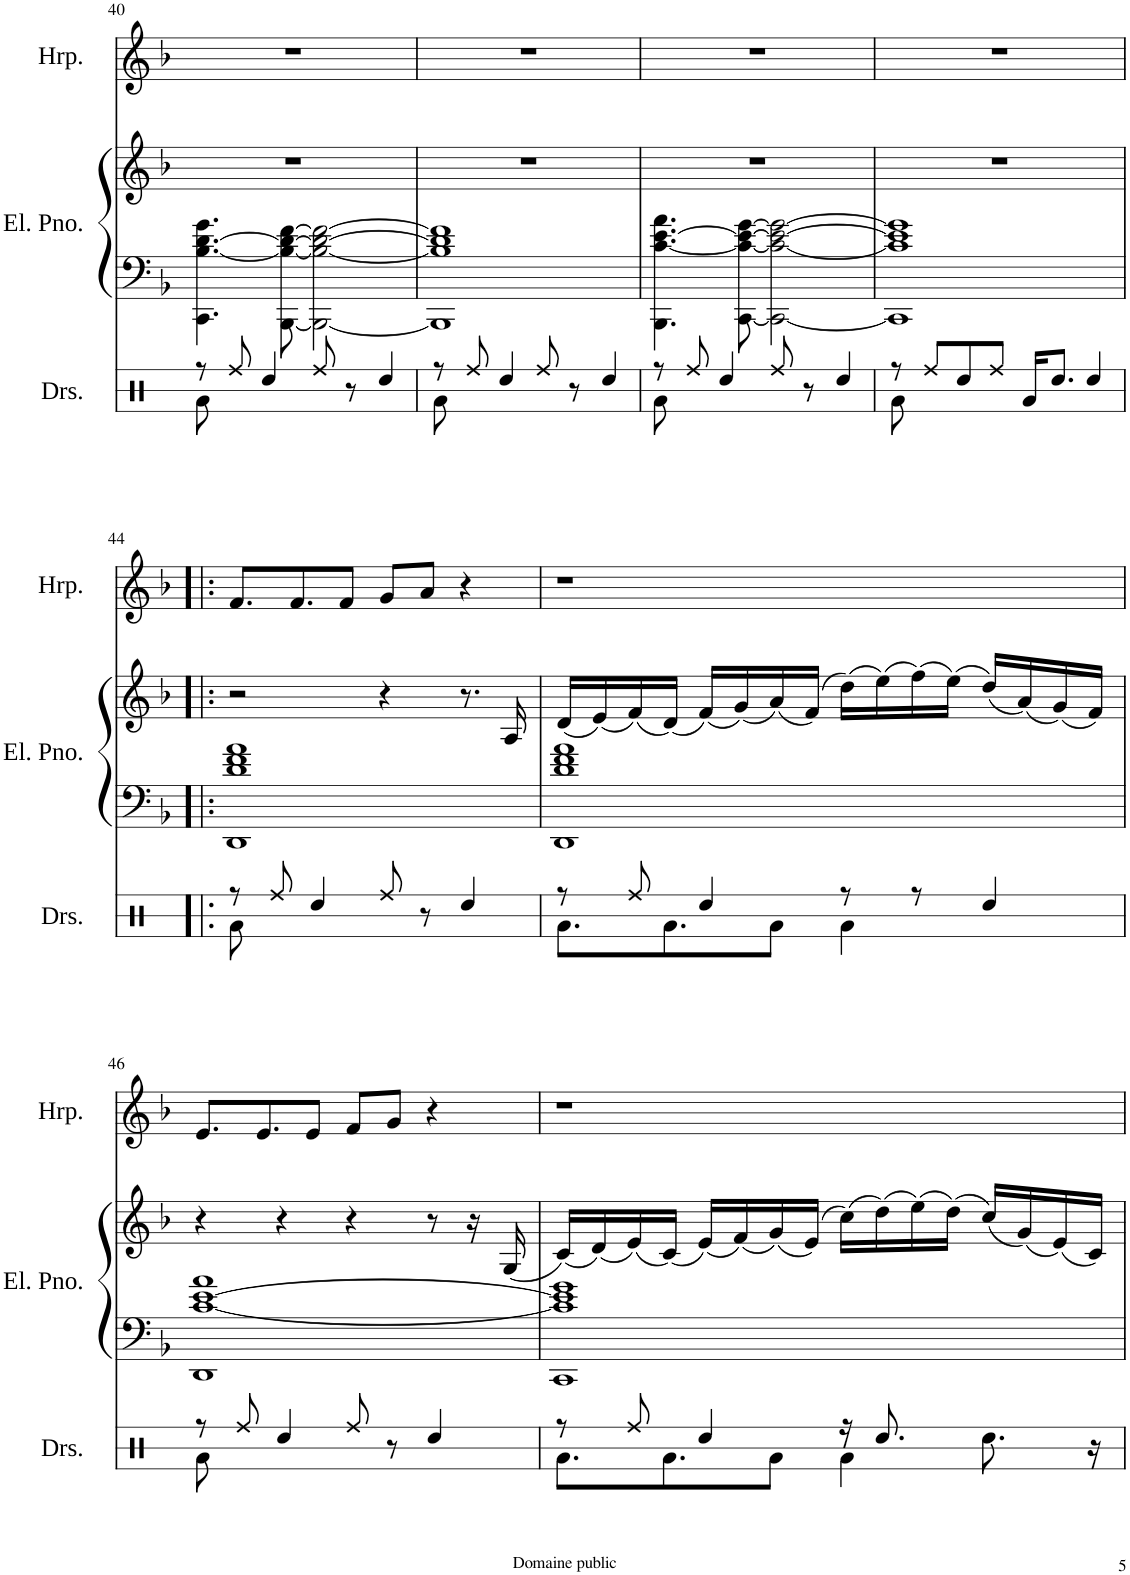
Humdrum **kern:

**kern	**kern	**kern	**kern
*part3	*part2	*part2	*part1
*staff4	*staff3	*staff2	*staff1
*I"Drumset	*I"Electric Piano	*	*I"Harp
*I'Drs.	*I'El. Pno.	*	*I'Hrp.
!!LO:PB:g=z
*clefX	*clefF4	*clefG2	*clefG2
*k[]	*k[b-]	*k[b-]	*k[b-]
*M4/4	*M4/4	*M4/4	*M4/4
=40	=40	=40	=40
*^	*	*	*
8r	8Ra\	4.CC\ [4.B-\ [4.d\ 4.g\	1r	1r
8Rdd/	2..ryy	.	.	.
4Rcc/	.	.	.	.
.	.	[8BBB-\ 8B-\_ 8d\_ [8f\	.	.
8Rdd/	.	2BBB-\_ 2B-\_ 2d\_ 2f\_	.	.
8r	.	.	.	.
4Rcc/	.	.	.	.
=41	=41	=41	=41	=41
8r	8Ra\	1BBB-] 1B-] 1d] 1f]	1r	1r
8Rdd/	2..ryy	.	.	.
4Rcc/	.	.	.	.
8Rdd/	.	.	.	.
8r	.	.	.	.
4Rcc/	.	.	.	.
=42	=42	=42	=42	=42
8r	8Ra\	4.BBB-\ [4.c\ [4.e\ 4.a\	1r	1r
8Rdd/	2..ryy	.	.	.
4Rcc/	.	.	.	.
.	.	[8CC\ 8c\_ 8e\_ [8g\	.	.
8Rdd/	.	2CC\_ 2c\_ 2e\_ 2g\_	.	.
8r	.	.	.	.
4Rcc/	.	.	.	.
=43	=43	=43	=43	=43
8r	8Ra\	1CC] 1c] 1e] 1g]	1r	1r
8Rdd/L	2..ryy	.	.	.
8Rcc/	.	.	.	.
8Rdd/J	.	.	.	.
16Ra/KL	.	.	.	.
8.Rcc/J	.	.	.	.
4Rcc/	.	.	.	.
!!LO:LB:g=z
=44!|:	=44!|:	=44!|:	=44!|:	=44!|:
8r	8Ra\	1DD 1d 1f 1a	2r	8.f/L
8Rdd/	2..ryy	.	.	.
.	.	.	.	8.f/
4Rcc/	.	.	.	.
.	.	.	.	8f/J
8Rdd/	.	.	4r	8g/L
8r	.	.	.	8a/J
4Rcc/	.	.	8.r	4r
.	.	.	16A/	.
=45	=45	=45	=45	=45
8r	8.Ra\L	1DD 1d 1f 1a	(16d/LL	1r
.	.	.	(16e/)	.
8Rdd/	.	.	(16f/)	.
.	8.Ra\	.	(16d/JJ)	.
4Rcc/	.	.	(16f/LL)	.
.	.	.	(16g/)	.
.	8Ra\J	.	(16a/)	.
.	.	.	(16f/JJ)	.
8r	4Ra\	.	(16dd\LL)	.
.	.	.	(16ee\)	.
8r	.	.	(16ff\)	.
.	.	.	(16ee\JJ)	.
4Rcc/	4ryy	.	(16dd/LL)	.
.	.	.	(16a/)	.
.	.	.	(16g/)	.
.	.	.	16f/JJ)	.
!!LO:LB:g=z
=46	=46	=46	=46	=46
8r	8Ra\	1DD [1c [1e 1a	4r	8.e/L
8Rdd/	2..ryy	.	.	.
.	.	.	.	8.e/
4Rcc/	.	.	4r	.
.	.	.	.	8e/J
8Rdd/	.	.	4r	8f/L
8r	.	.	.	8g/J
4Rcc/	.	.	8r	4r
.	.	.	16r	.
.	.	.	(16G/	.
=47	=47	=47	=47	=47
8r	8.Ra\L	1CC 1c] 1e] 1g	(16c/LL)	1r
.	.	.	(16d/)	.
8Rdd/	.	.	(16e/)	.
.	8.Ra\	.	(16c/JJ)	.
4Rcc/	.	.	(16e/LL)	.
.	.	.	(16f/)	.
.	8Ra\J	.	(16g/)	.
.	.	.	(16e/JJ)	.
16r	4Ra\	.	(16cc\LL)	.
8.Rcc/	.	.	(16dd\)	.
.	.	.	(16ee\)	.
.	.	.	(16dd\JJ)	.
8.Rcc\	4ryy	.	(16cc/LL)	.
.	.	.	(16g/)	.
.	.	.	(16e/)	.
16r	.	.	16c/JJ)	.
*v	*v	*	*	*
=	=	=	=
*-	*-	*-	*-
